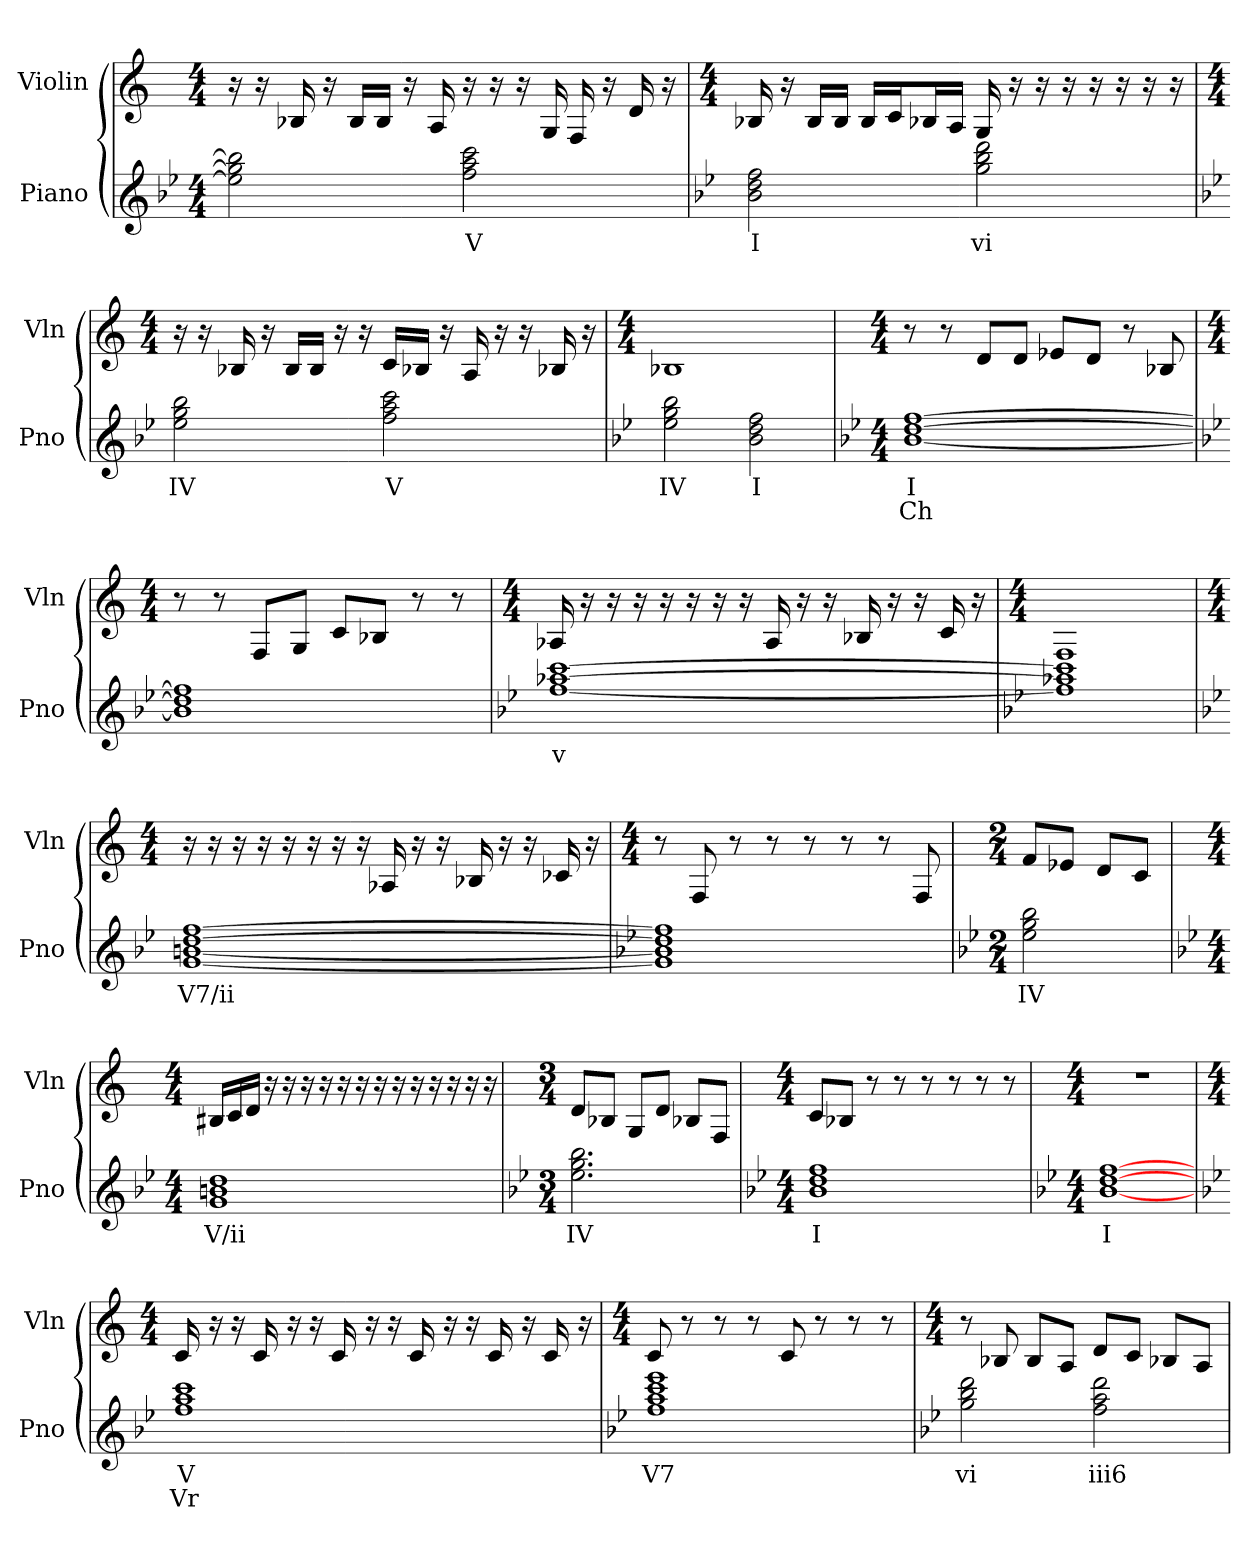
**kern	**text	**text	**kern
*part2	*part2	*part2	*part1
*staff2	*staff2	*staff2	*staff1
*I"Piano	*	*	*I"Violin
*I'Pno	*	*	*I'Vln
*k[b-e-]	*	*	*
*B-:	*	*	*
*M4/4	*	*	*M4/4
=	=	=	=
2ee-] 2gg] 2bb-]	.	.	16r
.	.	.	16r
.	.	.	16B-X
.	.	.	16r
.	.	.	16B-LL
.	.	.	16B-JJ
.	.	.	16r
.	.	.	16A
2ff 2aa 2ccc	V	.	16r
.	.	.	16r
.	.	.	16r
.	.	.	16G
.	.	.	16F
.	.	.	16r
.	.	.	16d
.	.	.	16r
=	=	=	=
*k[b-e-]	*	*	*
*B-:	*	*	*
*	*	*	*M4/4
2b- 2dd 2ff	I	.	16B-X
.	.	.	16r
.	.	.	16B-LL
.	.	.	16B-JJ
.	.	.	16B-LL
.	.	.	16cJ
.	.	.	16B-XL
.	.	.	16AJJ
2gg 2bb- 2ddd	vi	.	16G
.	.	.	16r
.	.	.	16r
.	.	.	16r
.	.	.	16r
.	.	.	16r
.	.	.	16r
.	.	.	16r
=	=	=	=
*k[b-e-]	*	*	*
*B-:	*	*	*
*	*	*	*M4/4
2ee- 2gg 2bb-	IV	.	16r
.	.	.	16r
.	.	.	16B-X
.	.	.	16r
.	.	.	16B-LL
.	.	.	16B-JJ
.	.	.	16r
.	.	.	16r
2ff 2aa 2ccc	V	.	16cLL
.	.	.	16B-XJJ
.	.	.	16r
.	.	.	16A
.	.	.	16r
.	.	.	16r
.	.	.	16B-X
.	.	.	16r
=	=	=	=
*k[b-e-]	*	*	*
*B-:	*	*	*
*	*	*	*M4/4
2ee- 2gg 2bb-	IV	.	1B-X
2b- 2dd 2ff	I	.	.
=	=	=	=
*k[b-e-]	*	*	*
*B-:	*	*	*
*M4/4	*	*	*M4/4
[1b- [1dd [1ff	I	Ch	8r
.	.	.	8r
.	.	.	8dL
.	.	.	8dJ
.	.	.	8e-XL
.	.	.	8dJ
.	.	.	8r
.	.	.	8B-X
=	=	=	=
*k[b-e-]	*	*	*
*B-:	*	*	*
*	*	*	*M4/4
1b-] 1dd] 1ff]	.	.	8r
.	.	.	8r
.	.	.	8FL
.	.	.	8GJ
.	.	.	8cL
.	.	.	8B-XJ
.	.	.	8r
.	.	.	8r
=	=	=	=
*k[b-e-]	*	*	*
*B-:	*	*	*
*	*	*	*M4/4
[1ff [1aa-X [1ccc	v	.	16A-X
.	.	.	16r
.	.	.	16r
.	.	.	16r
.	.	.	16r
.	.	.	16r
.	.	.	16r
.	.	.	16r
.	.	.	16A-
.	.	.	16r
.	.	.	16r
.	.	.	16B-X
.	.	.	16r
.	.	.	16r
.	.	.	16c
.	.	.	16r
=	=	=	=
*k[b-e-]	*	*	*
*B-:	*	*	*
*	*	*	*M4/4
1ff] 1aa-X] 1ccc]	.	.	1F
=	=	=	=
*k[b-e-]	*	*	*
*B-:	*	*	*
*	*	*	*M4/4
[1g [1bn [1dd [1ff	V7/ii	.	16r
.	.	.	16r
.	.	.	16r
.	.	.	16r
.	.	.	16r
.	.	.	16r
.	.	.	16r
.	.	.	16r
.	.	.	16A-X
.	.	.	16r
.	.	.	16r
.	.	.	16B-X
.	.	.	16r
.	.	.	16r
.	.	.	16c-X
.	.	.	16r
=	=	=	=
*k[b-e-]	*	*	*
*B-:	*	*	*
*	*	*	*M4/4
1g] 1bn] 1dd] 1ff]	.	.	8r
.	.	.	8F
.	.	.	8r
.	.	.	8r
.	.	.	8r
.	.	.	8r
.	.	.	8r
.	.	.	8F
=	=	=	=
*k[b-e-]	*	*	*
*B-:	*	*	*
*M2/4	*	*	*M2/4
2ee- 2gg 2bb-	IV	.	8fL
.	.	.	8e-XJ
.	.	.	8dL
.	.	.	8cJ
=	=	=	=
*k[b-e-]	*	*	*
*B-:	*	*	*
*M4/4	*	*	*M4/4
1g 1bn 1dd	V/ii	.	16B#XLL
.	.	.	16c
.	.	.	16dJJ
.	.	.	16r
.	.	.	16r
.	.	.	16r
.	.	.	16r
.	.	.	16r
.	.	.	16r
.	.	.	16r
.	.	.	16r
.	.	.	16r
.	.	.	16r
.	.	.	16r
.	.	.	16r
.	.	.	16r
=	=	=	=
*k[b-e-]	*	*	*
*B-:	*	*	*
*M3/4	*	*	*M3/4
2.ee- 2.gg 2.bb-	IV	.	8dL
.	.	.	8B-XJ
.	.	.	8GL
.	.	.	8dJ
.	.	.	8B-XL
.	.	.	8FJ
=	=	=	=
*k[b-e-]	*	*	*
*B-:	*	*	*
*M4/4	*	*	*M4/4
1b- 1dd 1ff	I	.	8cL
.	.	.	8B-XJ
.	.	.	8r
.	.	.	8r
.	.	.	8r
.	.	.	8r
.	.	.	8r
.	.	.	8r
=	=	=	=
*k[b-e-]	*	*	*
*B-:	*	*	*
*M4/4	*	*	*M4/4
[1b- [1dd [1ff	I	.	1r
=	=	=	=
*k[b-e-]	*	*	*
*B-:	*	*	*
*	*	*	*M4/4
1ff 1aa 1ccc	V	Vr	16c
.	.	.	16r
.	.	.	16r
.	.	.	16c
.	.	.	16r
.	.	.	16r
.	.	.	16c
.	.	.	16r
.	.	.	16r
.	.	.	16c
.	.	.	16r
.	.	.	16r
.	.	.	16c
.	.	.	16r
.	.	.	16c
.	.	.	16r
=	=	=	=
*k[b-e-]	*	*	*
*B-:	*	*	*
*	*	*	*M4/4
1ff 1aa 1ccc 1eee-	V7	.	8c
.	.	.	8r
.	.	.	8r
.	.	.	8r
.	.	.	8c
.	.	.	8r
.	.	.	8r
.	.	.	8r
=	=	=	=
*k[b-e-]	*	*	*
*B-:	*	*	*
*	*	*	*M4/4
2gg 2bb- 2ddd	vi	.	8r
.	.	.	8B-X
.	.	.	8B-L
.	.	.	8AJ
2ff 2aa 2ddd	iii6	.	8dL
.	.	.	8cJ
.	.	.	8B-XL
.	.	.	8AJ
=	=	=	=
*-	*-	*-	*-
